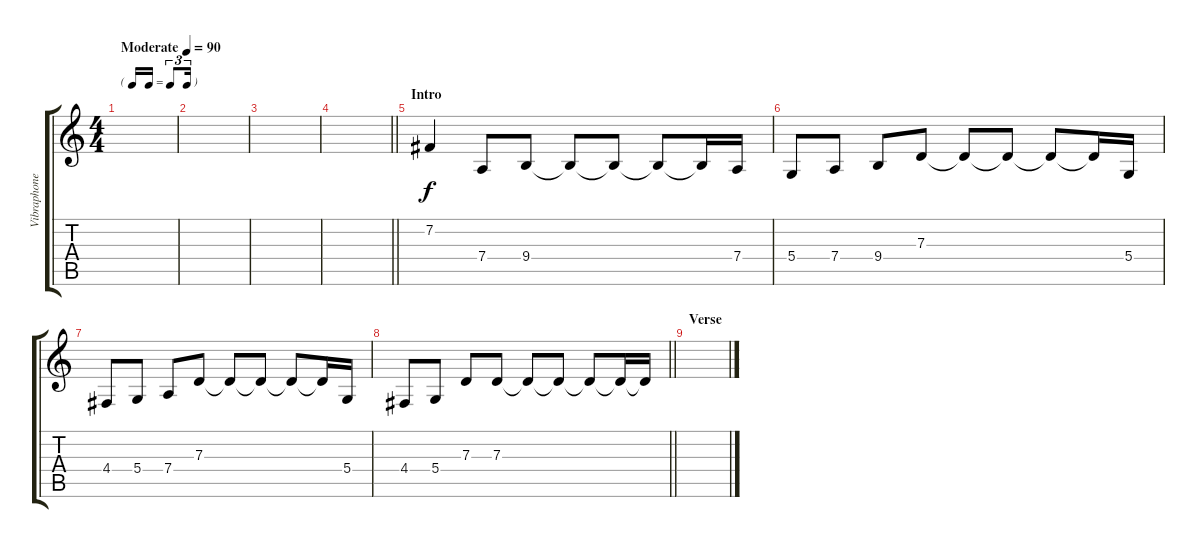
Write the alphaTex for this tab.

\track ("Vibraphone" "Vibraphone") {instrument vibraphone}
\staff {score tabs}
\tuning (E4 B3 G3 D3 A2 E2) {hide}
\ts (4 4)
\tf triplet16th
\tempo (90 "Moderate")
\clef g2
\ks c
|
|
|
\barLineRight lightlight
|
\section ("" "Intro")
7.2.4 7.4.8 9.4.8 9.4{t}.8 9.4{t}.8 9.4{t}.8 9.4{t}.16 7.4.16 |
5.4.8 7.4.8 9.4.8 7.3.8 7.3{t}.8 7.3{t}.8 7.3{t}.8 7.3{t}.16 5.4.16 |
4.4.8 5.4.8 7.4.8 7.3.8 7.3{t}.8 7.3{t}.8 7.3{t}.8 7.3{t}.16 5.4.16 |
\barLineRight lightlight
4.4.8 5.4.8 7.3.8 7.3.8 7.3{t}.8 7.3{t}.8 7.3{t}.8 7.3{t}.16 7.3{t}.16 |
\section ("" "Verse")
